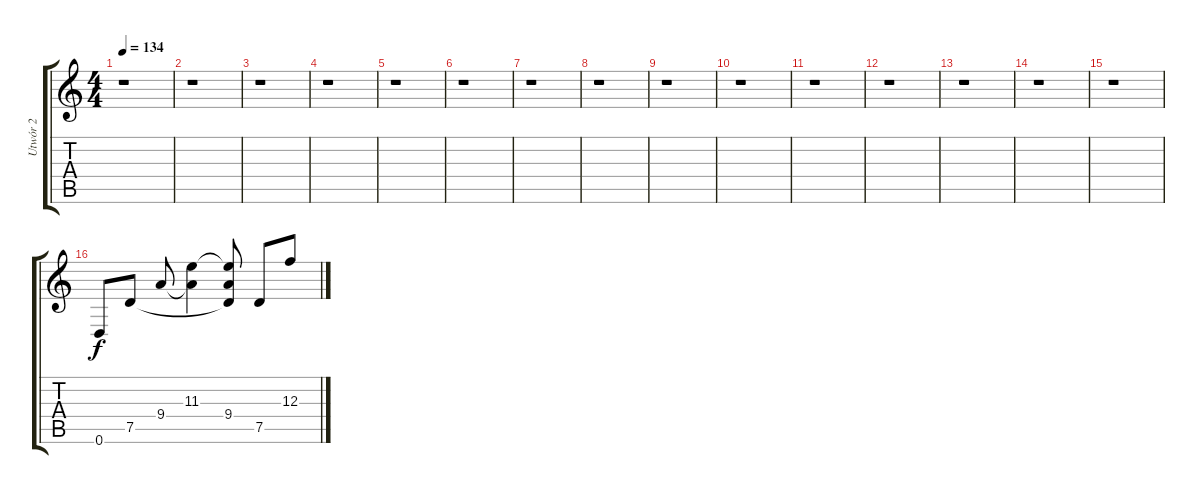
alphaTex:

\track ("Utwór 2" "Utwór 2") {instrument acousticguitarnylon}
\staff {score tabs}
\tuning (D4 A3 F3 C3 G2 D2) {hide}
\ts (4 4)
\tempo 134
\clef g2
\ks c
r.1{dy f} |
r.1 |
r.1 |
r.1 |
r.1 |
r.1 |
r.1 |
r.1 |
r.1 |
r.1 |
r.1 |
r.1 |
r.1 |
r.1 |
r.1 |
0.6.8 7.5.8 9.4.8 (11.3 9.4{t}).4 (11.3{t} 9.4 7.5{t}).8 7.5.8 12.3.8
